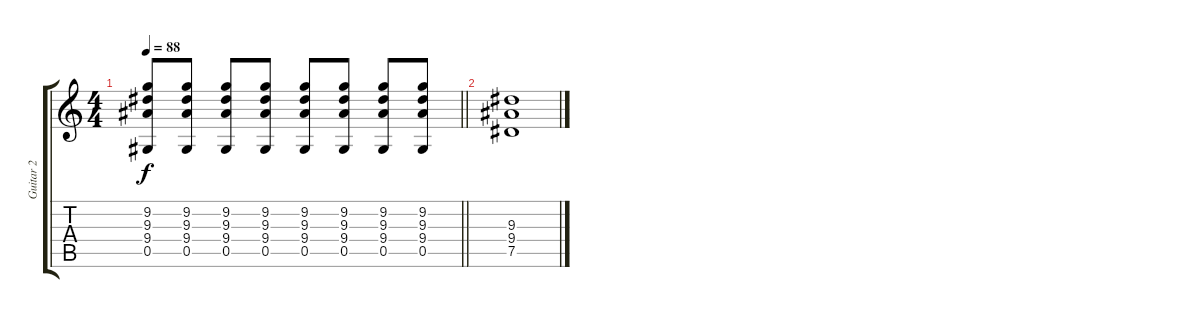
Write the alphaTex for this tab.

\track ("Guitar 2" "Guitar 2") {instrument electricguitarjazz}
\staff {score tabs}
\tuning (Eb4 Bb3 Gb3 Db3 Ab2 Eb2) {hide}
\ts (4 4)
\tempo 88
\clef g2
\barLineRight lightlight
\ks c
(9.2 9.3 9.4 0.5).8{dy f} (9.2 9.3 9.4 0.5).8 (9.2 9.3 9.4 0.5).8 (9.2 9.3 9.4 0.5).8 (9.2 9.3 9.4 0.5).8 (9.2 9.3 9.4 0.5).8 (9.2 9.3 9.4 0.5).8 (9.2 9.3 9.4 0.5).8 |
(9.3 9.4 7.5).1
